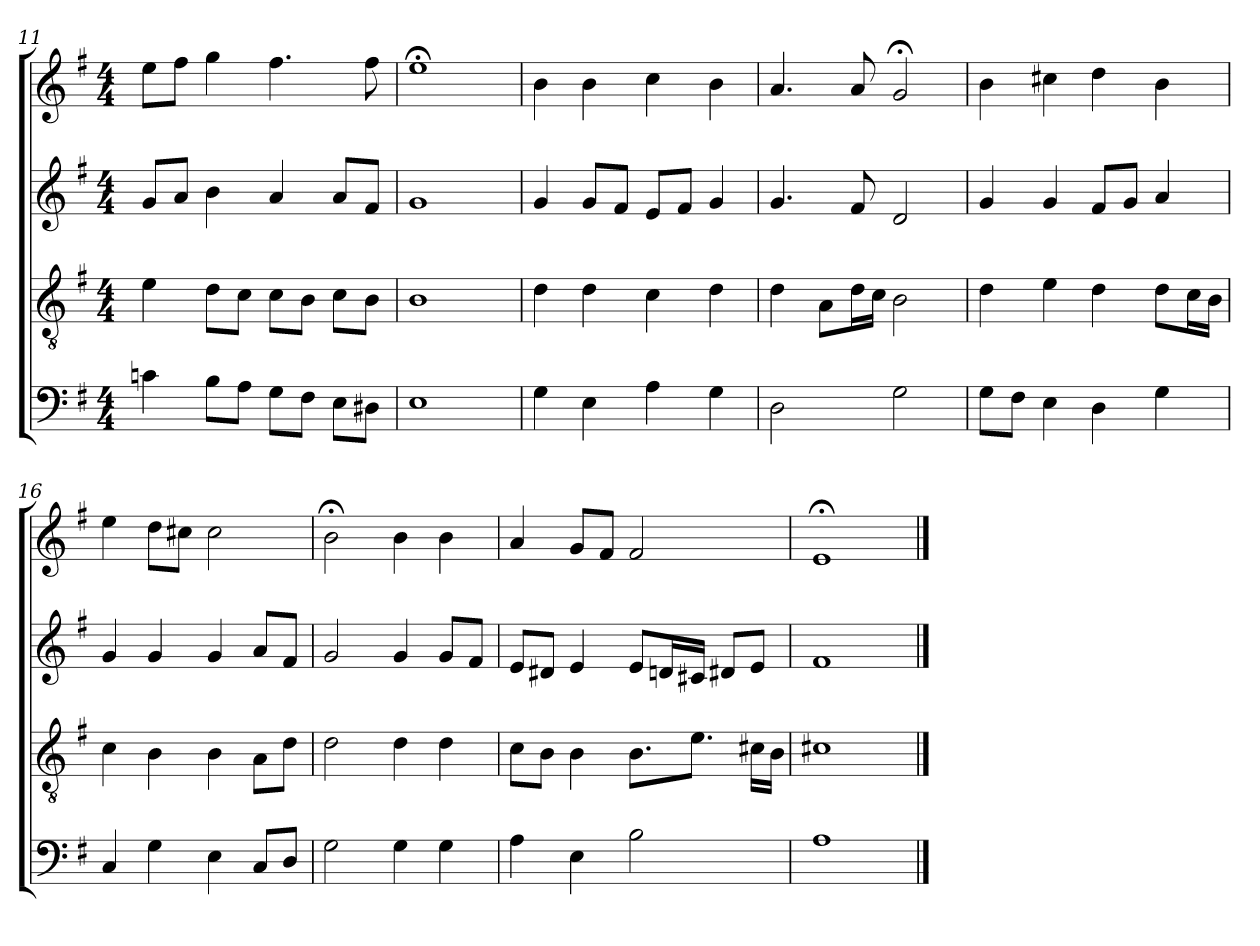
**kern	**kern	**kern	**kern
*part4	*part3	*part2	*part1
*staff4	*staff3	*staff2	*staff1
*clefF4	*clefGv2	*clefG2	*clefG2
*k[f#]	*k[f#]	*k[f#]	*k[f#]
*M4/4	*M4/4	*M4/4	*M4/4
=11	=11	=11	=11
4cn\	4e\	8g/L	8ee\L
.	.	8a/J	8ff#\J
8B\L	8d\L	4b\	4gg\
8A\J	8c\J	.	.
8G\L	8c\L	4a/	4.ff#\
8F#\J	8B\J	.	.
8E\L	8c\L	8a/L	.
8D#X\J	8B\J	8f#/J	8ff#\
=12	=12	=12	=12
1E	1B	1g	1ee;
!!LO:LB:g=z
=13	=13	=13	=13
4G\	4d\	4g/	4b\
4E\	4d\	8g/L	4b\
.	.	8f#/J	.
4A\	4c\	8e/L	4cc\
.	.	8f#/J	.
4G\	4d\	4g/	4b\
=14	=14	=14	=14
2D\	4d\	4.g/	4.a/
.	8A\L	.	.
.	16d\L	8f#/	8a/
.	16c\JJ	.	.
2G\	2B\	2d/	2g;/
=15	=15	=15	=15
8G\L	4d\	4g/	4b\
8F#\J	.	.	.
4E\	4e\	4g/	4cc#X\
4D\	4d\	8f#/L	4dd\
.	.	8g/J	.
4G\	8d\L	4a/	4b\
.	16c\L	.	.
.	16B\JJ	.	.
=16	=16	=16	=16
4C/	4c\	4g/	4ee\
4G\	4B\	4g/	8dd\L
.	.	.	8cc#X\J
4E\	4B\	4g/	2cc#\
8C/L	8A\L	8a/L	.
8D/J	8d\J	8f#/J	.
=17	=17	=17	=17
2G\	2d\	2g/	2b;\
4G\	4d\	4g/	4b\
4G\	4d\	8g/L	4b\
.	.	8f#/J	.
=18	=18	=18	=18
4A\	8c\L	8e/L	4a/
.	8B\J	8d#X/J	.
4E\	4B\	4e/	8g/L
.	.	.	8f#/J
2B\	8.B\L	8e/L	2f#/
.	.	16dn/L	.
.	8.e\J	16c#X/JJ	.
.	.	8d#X/L	.
.	16c#X\LL	8e/J	.
.	16B\JJ	.	.
!!LO:PB:g=z
=19	=19	=19	=19
1A	1c#X	1f#	1e;
==	==	==	==
*-	*-	*-	*-
